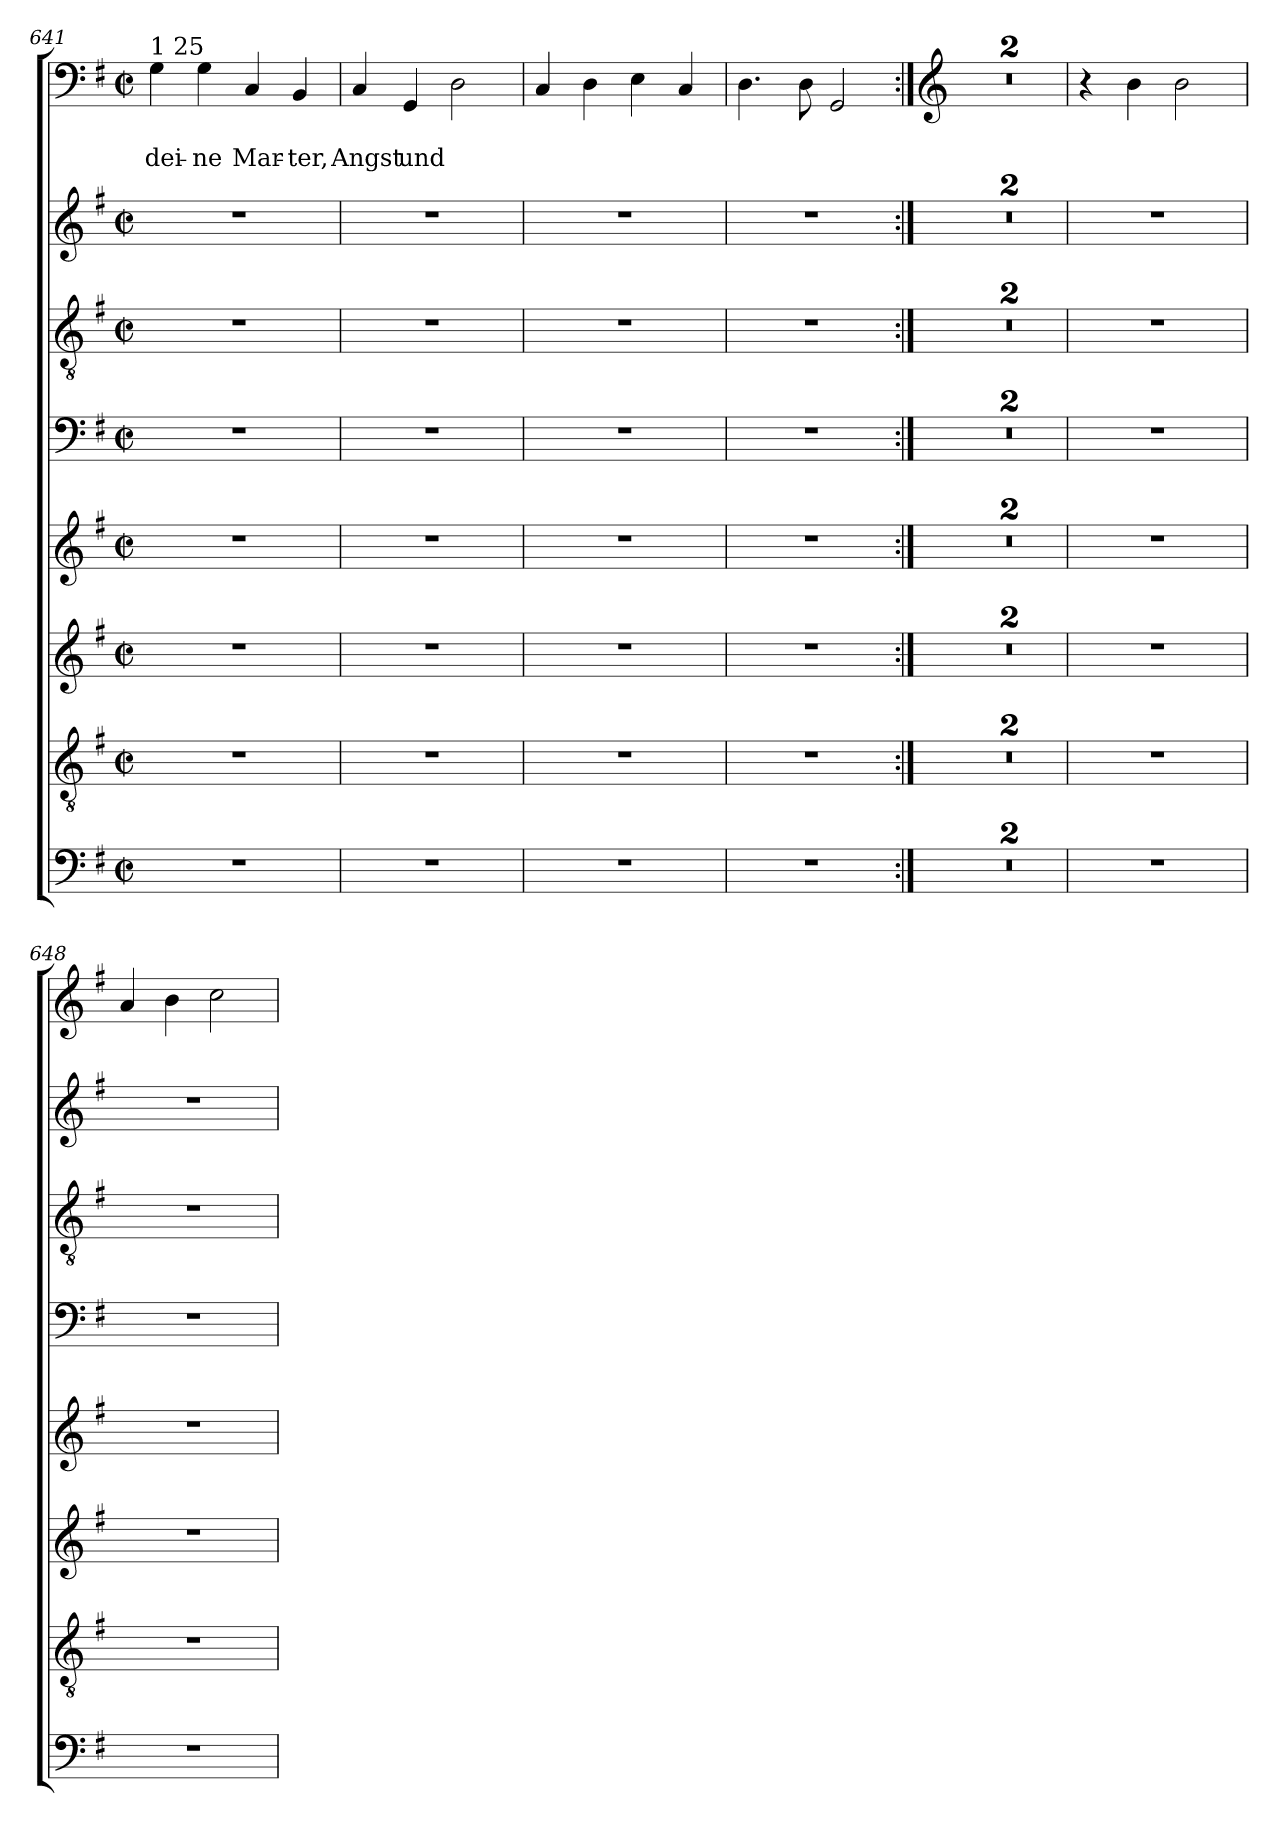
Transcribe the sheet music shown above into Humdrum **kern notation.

**kern	**kern	**kern	**kern	**kern	**kern	**kern	**kern	**text	**text
*part8	*part7	*part6	*part5	*part4	*part3	*part2	*part1	*part1	*part1
*staff8	*staff7	*staff6	*staff5	*staff4	*staff3	*staff2	*staff1	*staff1	*staff1
!!LO:LB:g=z
*clefF4	*clefGv2	*clefG2	*clefG2	*clefF4	*clefGv2	*clefG2	*clefF4	*	*
*k[f#]	*k[f#]	*k[f#]	*k[f#]	*k[f#]	*k[f#]	*k[f#]	*k[f#]	*	*
*G:	*G:	*G:	*G:	*G:	*G:	*G:	*G:	*	*
*M2/2	*M2/2	*M2/2	*M2/2	*M2/2	*M2/2	*M2/2	*M2/2	*	*
*met(c|)	*met(c|)	*met(c|)	*met(c|)	*met(c|)	*met(c|)	*met(c|)	*met(c|)	*	*
=641	=641	=641	=641	=641	=641	=641	=641	=641	=641
!	!	!	!	!	!	!	!LO:TX:a:t=1 25	!	!
!	!	!	!	!	!	!	!	!	!LO:LY:b
1r	1r	1r	1r	1r	1r	1r	4G\	.	dei-
!	!	!	!	!	!	!	!	!	!LO:LY:b
.	.	.	.	.	.	.	4G\	.	-ne
!	!	!	!	!	!	!	!	!	!LO:LY:b
.	.	.	.	.	.	.	4C/	.	Mar-
!	!	!	!	!	!	!	!	!	!LO:LY:b
.	.	.	.	.	.	.	4BB/	.	-ter,
=642	=642	=642	=642	=642	=642	=642	=642	=642	=642
!	!	!	!	!	!	!	!	!	!LO:LY:b
1r	1r	1r	1r	1r	1r	1r	4C/	.	Angst
!	!	!	!	!	!	!	!	!	!LO:LY:b
.	.	.	.	.	.	.	4GG/	.	und
.	.	.	.	.	.	.	2D\	.	.
=643	=643	=643	=643	=643	=643	=643	=643	=643	=643
1r	1r	1r	1r	1r	1r	1r	4C/	.	.
.	.	.	.	.	.	.	4D\	.	.
.	.	.	.	.	.	.	4E\	.	.
.	.	.	.	.	.	.	4C/	.	.
=644	=644	=644	=644	=644	=644	=644	=644	=644	=644
1r	1r	1r	1r	1r	1r	1r	4.D\	.	.
.	.	.	.	.	.	.	8D\	.	.
.	.	.	.	.	.	.	2GG/	.	.
!!LO:PB:g=z
=645:|!	=645:|!	=645:|!	=645:|!	=645:|!	=645:|!	=645:|!	=645:|!	=645:|!	=645:|!
*	*	*	*	*	*	*	*clefG2	*	*
1r	1r	1r	1r	1r	1r	1r	1r	.	.
=646	=646	=646	=646	=646	=646	=646	=646	=646	=646
1r	1r	1r	1r	1r	1r	1r	1r	.	.
=647	=647	=647	=647	=647	=647	=647	=647	=647	=647
1r	1r	1r	1r	1r	1r	1r	4r	.	.
.	.	.	.	.	.	.	4b\	.	.
.	.	.	.	.	.	.	2b\	.	.
=648	=648	=648	=648	=648	=648	=648	=648	=648	=648
1r	1r	1r	1r	1r	1r	1r	4a/	.	.
.	.	.	.	.	.	.	4b\	.	.
.	.	.	.	.	.	.	2cc\	.	.
=	=	=	=	=	=	=	=	=	=
*-	*-	*-	*-	*-	*-	*-	*-	*-	*-
